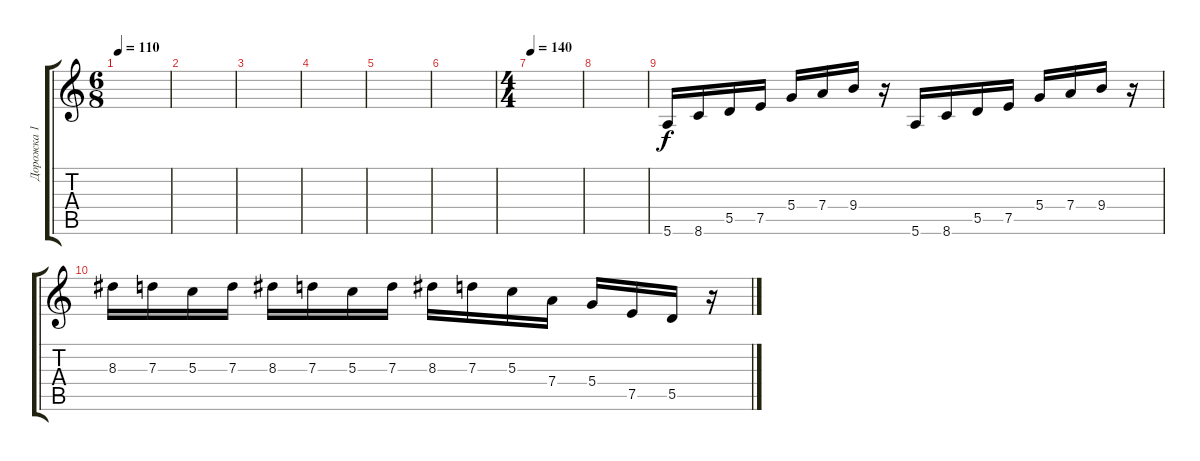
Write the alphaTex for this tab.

\track ("Дорожка 1" "Дорожка 1") {instrument distortionguitar}
\staff {score tabs}
\tuning (E4 B3 G3 D3 A2 E2) {hide}
\ts (6 8)
\tempo 110
\clef g2
\ks c
|
|
|
|
|
|
\ts (4 4)
\tempo 140
|
|
5.6.16 8.6.16 5.5.16 7.5.16 5.4.16 7.4.16 9.4.16 r.16 5.6.16 8.6.16 5.5.16 7.5.16 5.4.16 7.4.16 9.4.16 r.16 |
8.3.16 7.3.16 5.3.16 7.3.16 8.3.16 7.3.16 5.3.16 7.3.16 8.3.16 7.3.16 5.3.16 7.4.16 5.4.16 7.5.16 5.5.16 r.16
